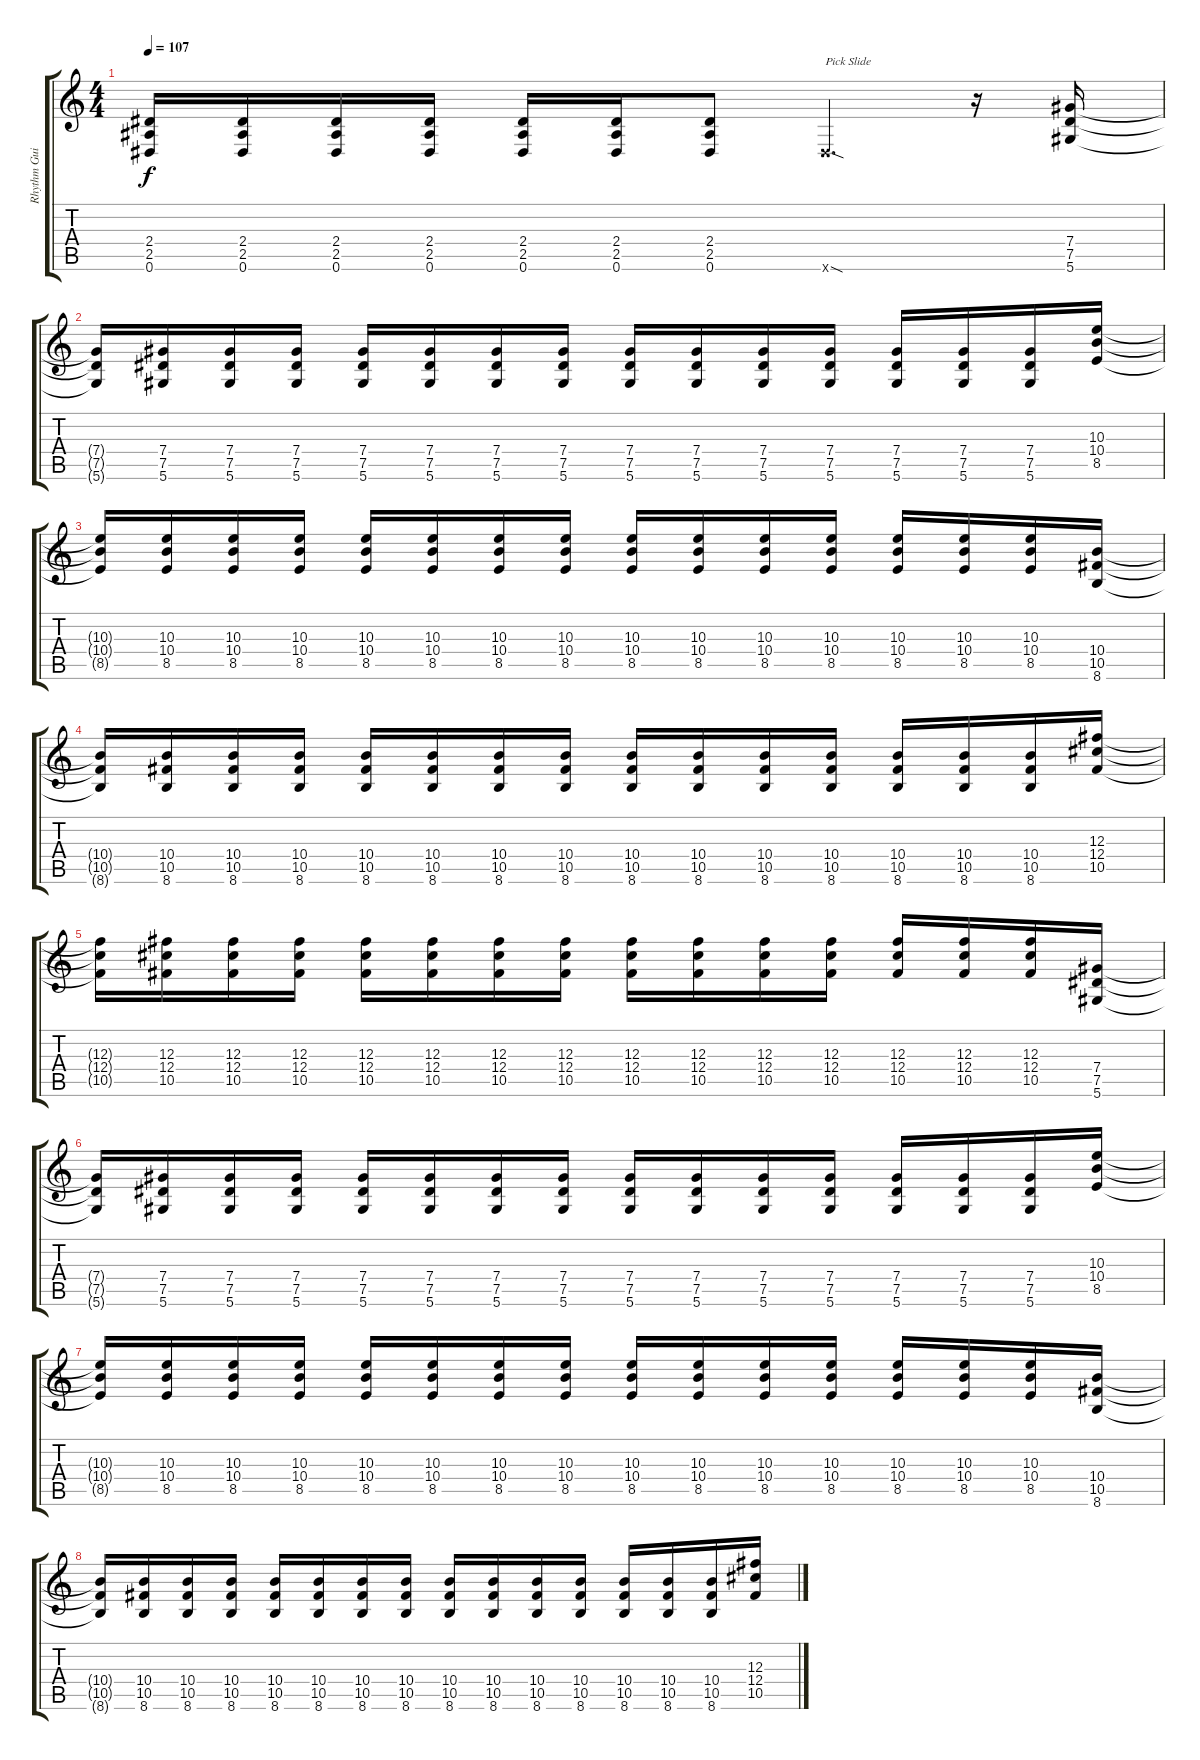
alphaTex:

\track ("Rhythm Guitar   " "Rhythm Gui") {instrument overdrivenguitar}
\staff {score tabs}
\tuning (Eb4 Bb3 Gb3 Db3 Ab2 Eb2) {hide}
\ts (4 4)
\tempo 107
\clef g2
\ks c
(2.4{t} 2.5{t} 0.6{t}).16{dy f} (2.4 2.5 0.6).16 (2.4 2.5 0.6).16 (2.4 2.5 0.6).16 (2.4 2.5 0.6).16 (2.4 2.5 0.6).16 (2.4 2.5 0.6).8 0.6{sod x}.4{d txt "Pick Slide"} r.16 (7.4 7.5 5.6).16 |
(7.4{t} 7.5{t} 5.6{t}).16 (7.4 7.5 5.6).16 (7.4 7.5 5.6).16 (7.4 7.5 5.6).16 (7.4 7.5 5.6).16 (7.4 7.5 5.6).16 (7.4 7.5 5.6).16 (7.4 7.5 5.6).16 (7.4 7.5 5.6).16 (7.4 7.5 5.6).16 (7.4 7.5 5.6).16 (7.4 7.5 5.6).16 (7.4 7.5 5.6).16 (7.4 7.5 5.6).16 (7.4 7.5 5.6).16 (10.3 10.4 8.5).16 |
(10.3{t} 10.4{t} 8.5{t}).16 (10.3 10.4 8.5).16 (10.3 10.4 8.5).16 (10.3 10.4 8.5).16 (10.3 10.4 8.5).16 (10.3 10.4 8.5).16 (10.3 10.4 8.5).16 (10.3 10.4 8.5).16 (10.3 10.4 8.5).16 (10.3 10.4 8.5).16 (10.3 10.4 8.5).16 (10.3 10.4 8.5).16 (10.3 10.4 8.5).16 (10.3 10.4 8.5).16 (10.3 10.4 8.5).16 (10.4 10.5 8.6).16 |
(10.4{t} 10.5{t} 8.6{t}).16 (10.4 10.5 8.6).16 (10.4 10.5 8.6).16 (10.4 10.5 8.6).16 (10.4 10.5 8.6).16 (10.4 10.5 8.6).16 (10.4 10.5 8.6).16 (10.4 10.5 8.6).16 (10.4 10.5 8.6).16 (10.4 10.5 8.6).16 (10.4 10.5 8.6).16 (10.4 10.5 8.6).16 (10.4 10.5 8.6).16 (10.4 10.5 8.6).16 (10.4 10.5 8.6).16 (12.3 12.4 10.5).16 |
(12.3{t} 12.4{t} 10.5{t}).16 (12.3 12.4 10.5).16 (12.3 12.4 10.5).16 (12.3 12.4 10.5).16 (12.3 12.4 10.5).16 (12.3 12.4 10.5).16 (12.3 12.4 10.5).16 (12.3 12.4 10.5).16 (12.3 12.4 10.5).16 (12.3 12.4 10.5).16 (12.3 12.4 10.5).16 (12.3 12.4 10.5).16 (12.3 12.4 10.5).16 (12.3 12.4 10.5).16 (12.3 12.4 10.5).16 (7.4 7.5 5.6).16 |
(7.4{t} 7.5{t} 5.6{t}).16 (7.4 7.5 5.6).16 (7.4 7.5 5.6).16 (7.4 7.5 5.6).16 (7.4 7.5 5.6).16 (7.4 7.5 5.6).16 (7.4 7.5 5.6).16 (7.4 7.5 5.6).16 (7.4 7.5 5.6).16 (7.4 7.5 5.6).16 (7.4 7.5 5.6).16 (7.4 7.5 5.6).16 (7.4 7.5 5.6).16 (7.4 7.5 5.6).16 (7.4 7.5 5.6).16 (10.3 10.4 8.5).16 |
(10.3{t} 10.4{t} 8.5{t}).16 (10.3 10.4 8.5).16 (10.3 10.4 8.5).16 (10.3 10.4 8.5).16 (10.3 10.4 8.5).16 (10.3 10.4 8.5).16 (10.3 10.4 8.5).16 (10.3 10.4 8.5).16 (10.3 10.4 8.5).16 (10.3 10.4 8.5).16 (10.3 10.4 8.5).16 (10.3 10.4 8.5).16 (10.3 10.4 8.5).16 (10.3 10.4 8.5).16 (10.3 10.4 8.5).16 (10.4 10.5 8.6).16 |
(10.4{t} 10.5{t} 8.6{t}).16 (10.4 10.5 8.6).16 (10.4 10.5 8.6).16 (10.4 10.5 8.6).16 (10.4 10.5 8.6).16 (10.4 10.5 8.6).16 (10.4 10.5 8.6).16 (10.4 10.5 8.6).16 (10.4 10.5 8.6).16 (10.4 10.5 8.6).16 (10.4 10.5 8.6).16 (10.4 10.5 8.6).16 (10.4 10.5 8.6).16 (10.4 10.5 8.6).16 (10.4 10.5 8.6).16 (12.3 12.4 10.5).16
